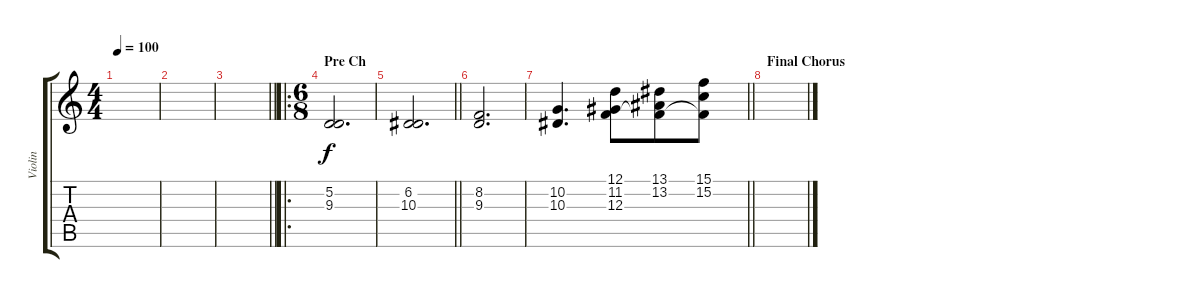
\track ("Violin" "Violin") {instrument pad1newage}
\staff {score tabs}
\tuning (D4 A3 F3 C3 G2 C2) {hide}
\ts (4 4)
\tempo 100
\clef g2
\ks c
|
|
\barLineRight lightlight
|
\ro
\ts (6 8)
\section ("" "Pre Ch")
(5.2 9.3).2{d} |
\barLineRight lightlight
(6.2 10.3).2{d} |
(8.2 9.3).2{d} |
\barLineRight lightlight
(10.2 10.3).4{d} (12.1 11.2 12.3).8 (13.1 13.2 12.3{t}).8 (15.1 15.2 12.3{t}).8 |
\section ("" "Final Chorus")
